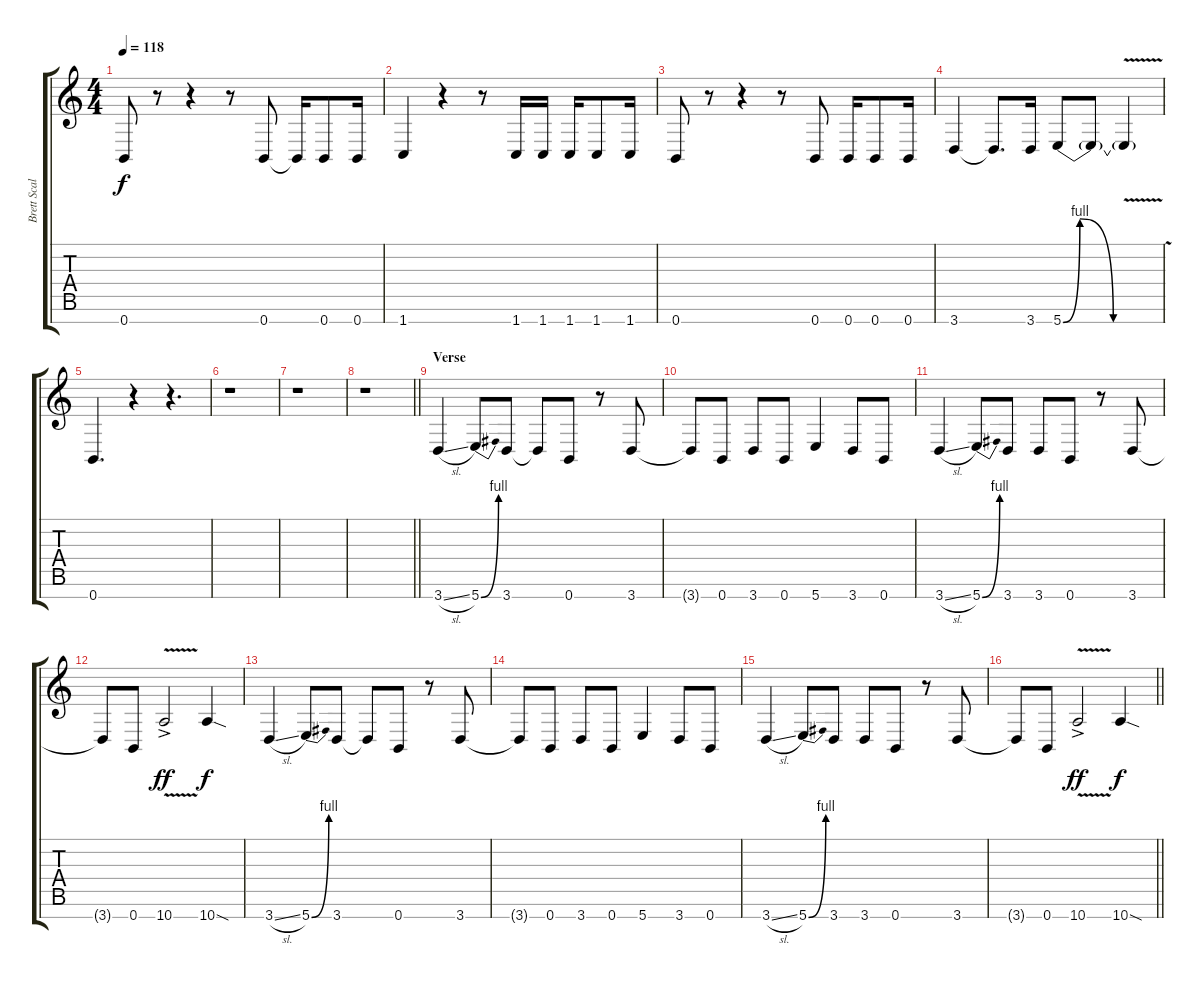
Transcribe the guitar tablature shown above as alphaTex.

\track ("Brett Scallions (Rhythm Guitar)" "Brett Scal") {instrument distortionguitar}
\staff {score tabs}
\tuning (E4 B3 G3 D3 A2 E2 B1) {hide}
\ts (4 4)
\tempo 118
\clef g2
\ks c
0.7.8{dy f} r.8 r.4 r.8 0.7.8 0.7{t}.16 0.7.8 0.7.16 |
1.7.4 r.4 r.8 1.7.16 1.7.16 1.7.16 1.7.8 1.7.16 |
0.7.8 r.8 r.4 r.8 0.7.8 0.7.16 0.7.8 0.7.16 |
3.7.4 3.7{t}.8{d} 3.7.16 5.7{be (custom 0 0 10 4 30 0 60 0)}.8 5.7{t}.8 5.7{v t}.4 |
0.7.4{d} r.4 r.4{d} |
r.1 |
r.1 |
\barLineRight lightlight
r.1 |
\section ("" "Verse")
3.7{sl}.4 5.7{be (bend 0 0 60 4)}.8 3.7.8 3.7{t}.8 0.7.8 r.8 3.7.8 |
3.7{t}.8 0.7.8 3.7.8 0.7.8 5.7.4 3.7.8 0.7.8 |
3.7{sl}.4 5.7{be (bend 0 0 60 4)}.8 3.7.8 3.7.8 0.7.8 r.8 3.7.8 |
3.7{t}.8 0.7.8 10.7{v ac}.2{dy ff} 10.7{sod}.4{dy f} |
3.7{sl}.4 5.7{be (bend 0 0 60 4)}.8 3.7.8 3.7{t}.8 0.7.8 r.8 3.7.8 |
3.7{t}.8 0.7.8 3.7.8 0.7.8 5.7.4 3.7.8 0.7.8 |
3.7{sl}.4 5.7{be (bend 0 0 60 4)}.8 3.7.8 3.7.8 0.7.8 r.8 3.7.8 |
\barLineRight lightlight
3.7{t}.8 0.7.8 10.7{v ac}.2{dy ff} 10.7{sod}.4{dy f}
